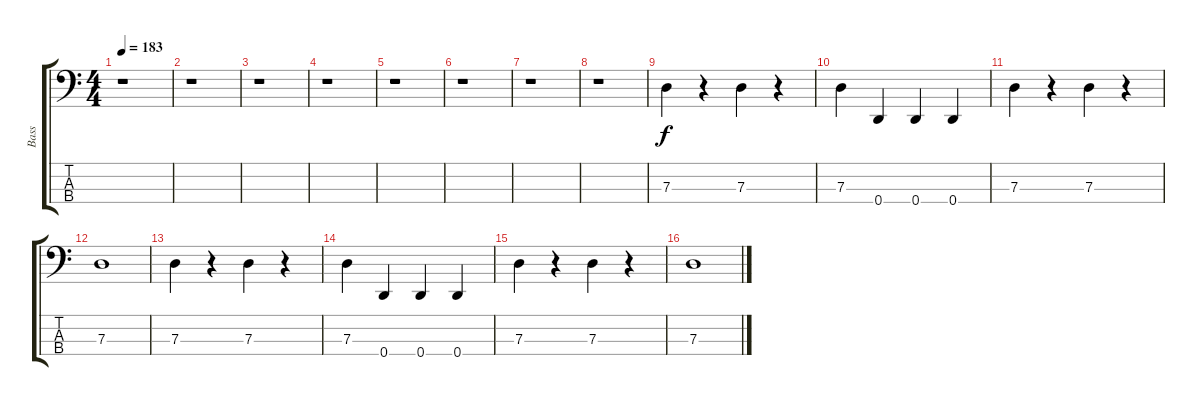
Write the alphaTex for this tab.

\track ("Bass" "Bass") {instrument electricbasspick}
\staff {score tabs}
\tuning (F2 C2 G1 D1) {hide}
\ts (4 4)
\tempo 183
\clef f4
\ks c
r.1{dy f instrument electricbasspick} |
r.1 |
r.1 |
r.1 |
r.1 |
r.1 |
r.1 |
r.1 |
7.3.4 r.4 7.3.4 r.4 |
7.3.4 0.4.4 0.4.4 0.4.4 |
7.3.4 r.4 7.3.4 r.4 |
7.3.1 |
7.3.4 r.4 7.3.4 r.4 |
7.3.4 0.4.4 0.4.4 0.4.4 |
7.3.4 r.4 7.3.4 r.4 |
7.3.1
